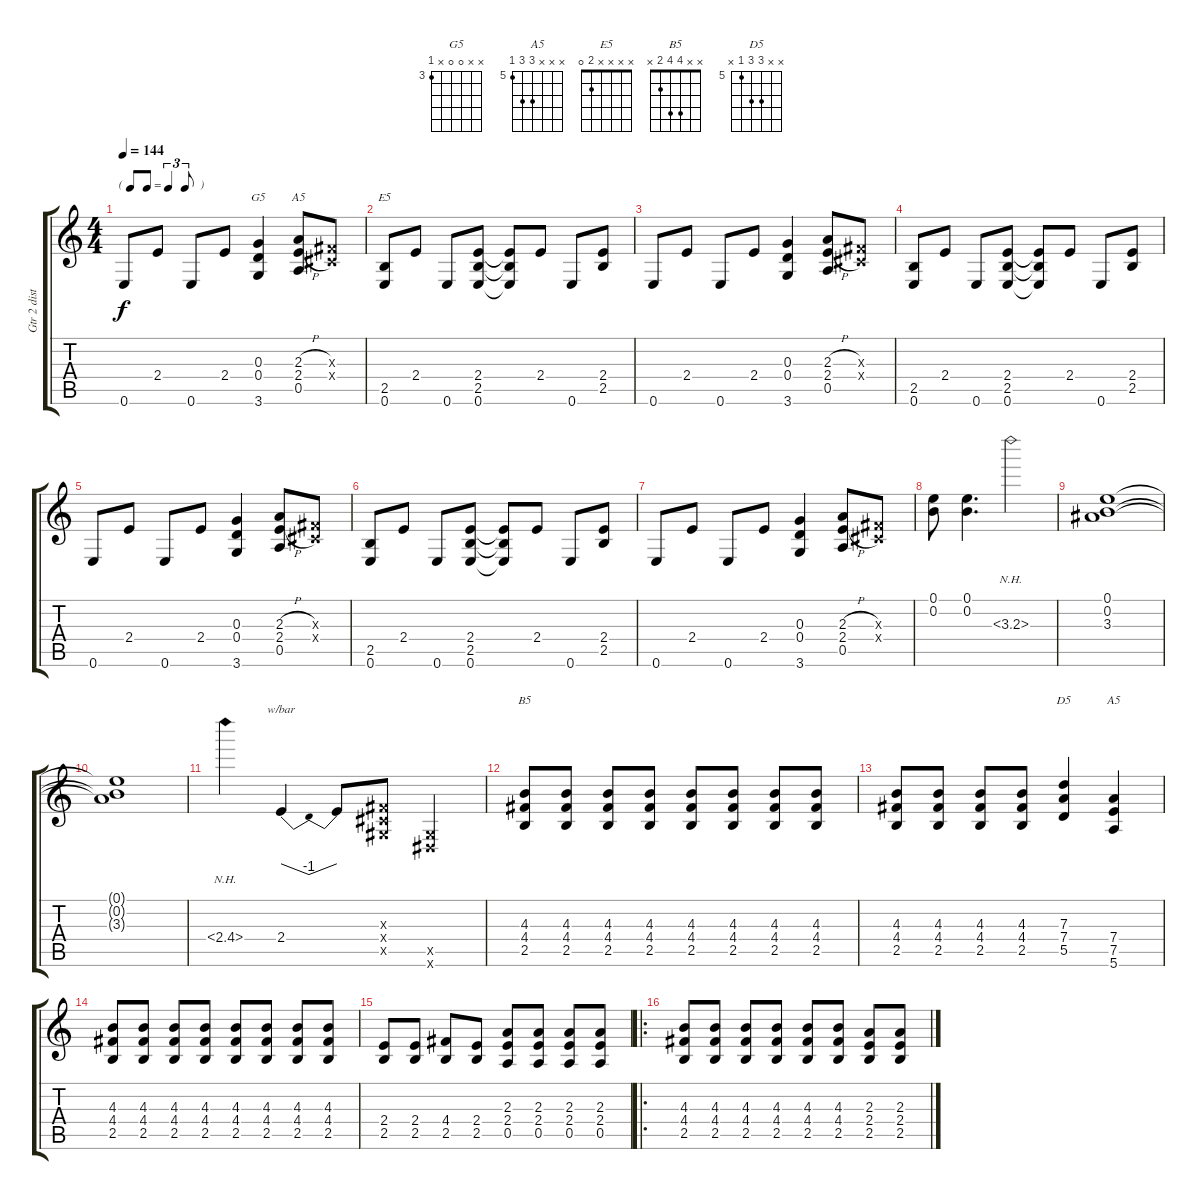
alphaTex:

\track ("Gtr 2 distorsion" "Gtr 2 dist") {instrument distortionguitar}
\staff {score tabs}
\tuning (E4 B3 G3 D3 A2 E2) {hide}
\chord ("G5" x x 0 0 x 3) {firstfret 3}
\chord ("A5" x x 2 2 0 x)
\chord ("E5" x x x x 2 0)
\chord ("B5" x x 4 4 2 x)
\chord ("D5" x x 7 7 5 x) {firstfret 5}
\chord ("A5" x x x 7 7 5) {firstfret 5}
\ts (4 4)
\tf triplet8th
\tempo 144
\clef g2
\ks c
0.6.8{dy f} 2.4.8 0.6.8 2.4.8 (0.3 0.4 3.6).4{ch "G5"} (2.3{h} 2.4{h} 0.5).8{ch "A5"} (-1.3{x} -1.4{x}).8 |
(2.5 0.6).8{ch "E5"} 2.4.8 0.6.8 (2.4 2.5 0.6).8 (2.4{t} 2.5{t} 0.6{t}).8 2.4.8 0.6.8 (2.4 2.5).8 |
0.6.8 2.4.8 0.6.8 2.4.8 (0.3 0.4 3.6).4 (2.3{h} 2.4{h} 0.5).8 (-1.3{x} -1.4{x}).8 |
(2.5 0.6).8 2.4.8 0.6.8 (2.4 2.5 0.6).8 (2.4{t} 2.5{t} 0.6{t}).8 2.4.8 0.6.8 (2.4 2.5).8 |
0.6.8 2.4.8 0.6.8 2.4.8 (0.3 0.4 3.6).4 (2.3{h} 2.4{h} 0.5).8 (-1.3{x} -1.4{x}).8 |
(2.5 0.6).8 2.4.8 0.6.8 (2.4 2.5 0.6).8 (2.4{t} 2.5{t} 0.6{t}).8 2.4.8 0.6.8 (2.4 2.5).8 |
0.6.8 2.4.8 0.6.8 2.4.8 (0.3 0.4 3.6).4 (2.3{h} 2.4{h} 0.5).8 (-1.3{x} -1.4{x}).8 |
(0.1 0.2).8 (0.1 0.2).4{d} 3.3{nh}.2 |
(0.1 0.2 3.3).1 |
(0.1{t} 0.2{t} 3.3{t}).1 |
2.4{nh}.4 2.4.4{tbe (dip default 0 0 30 -4 60 0)} 2.4{t}.8 (-1.3{x} -1.4{x} -1.5{x}).8 (-1.5{x} -1.6{x}).4 |
(4.3 4.4 2.5).8{ch "B5"} (4.3 4.4 2.5).8 (4.3 4.4 2.5).8 (4.3 4.4 2.5).8 (4.3 4.4 2.5).8 (4.3 4.4 2.5).8 (4.3 4.4 2.5).8 (4.3 4.4 2.5).8 |
(4.3 4.4 2.5).8 (4.3 4.4 2.5).8 (4.3 4.4 2.5).8 (4.3 4.4 2.5).8 (7.3 7.4 5.5).4{ch "D5"} (7.4 7.5 5.6).4{ch "A5"} |
(4.3 4.4 2.5).8 (4.3 4.4 2.5).8 (4.3 4.4 2.5).8 (4.3 4.4 2.5).8 (4.3 4.4 2.5).8 (4.3 4.4 2.5).8 (4.3 4.4 2.5).8 (4.3 4.4 2.5).8 |
(2.4 2.5).8 (2.4 2.5).8 (4.4 2.5).8 (2.4 2.5).8 (2.3 2.4 0.5).8 (2.3 2.4 0.5).8 (2.3 2.4 0.5).8 (2.3 2.4 0.5).8 |
\ro
(4.3 4.4 2.5).8 (4.3 4.4 2.5).8 (4.3 4.4 2.5).8 (4.3 4.4 2.5).8 (4.3 4.4 2.5).8 (4.3 4.4 2.5).8 (2.3 2.4 2.5).8 (2.3 2.4 2.5).8
